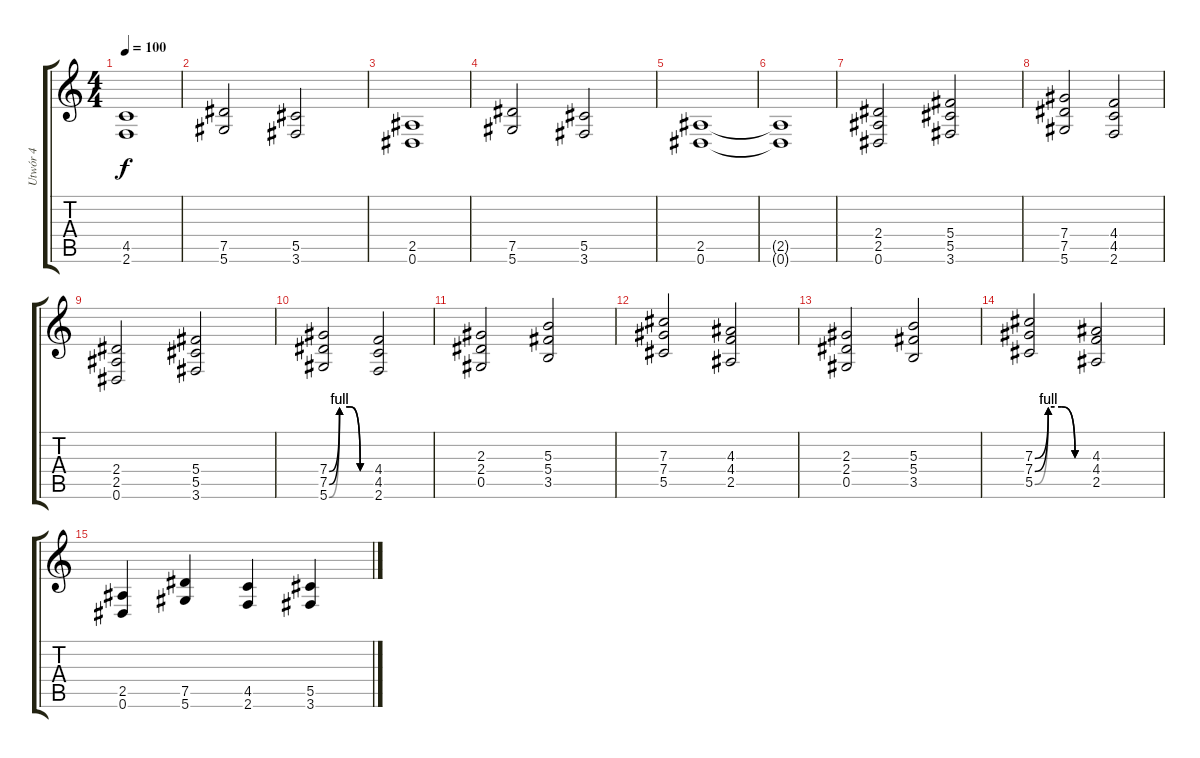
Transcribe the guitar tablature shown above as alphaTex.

\track ("Utwór 4" "Utwór 4") {instrument overdrivenguitar}
\staff {score tabs}
\tuning (Eb4 Bb3 Gb3 Db3 Ab2 Eb2) {hide}
\ts (4 4)
\tempo 100
\clef g2
\ks c
(4.5{t} 2.6{t}).1{dy f} |
(7.5 5.6).2 (5.5 3.6).2 |
(2.5 0.6).1 |
(7.5 5.6).2 (5.5 3.6).2 |
(2.5 0.6).1 |
(2.5{t} 0.6{t}).1 |
(2.4 2.5 0.6).2 (5.4 5.5 3.6).2 |
(7.4 7.5 5.6).2 (4.4 4.5 2.6).2 |
(2.4 2.5 0.6).2 (5.4 5.5 3.6).2 |
(7.4{be (custom 0 0 15 4 30 4 45 0 60 0)} 7.5{be (custom 0 0 15 4 30 4 45 0 60 0)} 5.6{be (custom 0 0 15 4 30 4 45 0 60 0)}).2 (4.4 4.5 2.6).2 |
(2.3 2.4 0.5).2 (5.3 5.4 3.5).2 |
(7.3 7.4 5.5).2 (4.3 4.4 2.5).2 |
(2.3 2.4 0.5).2 (5.3 5.4 3.5).2 |
(7.3{be (custom 0 0 15 4 30 4 45 0 60 0)} 7.4{be (custom 0 0 15 4 30 4 45 0 60 0)} 5.5{be (custom 0 0 15 4 30 4 45 0 60 0)}).2 (4.3 4.4 2.5).2 |
(2.5 0.6).4 (7.5 5.6).4 (4.5 2.6).4 (5.5 3.6).4
